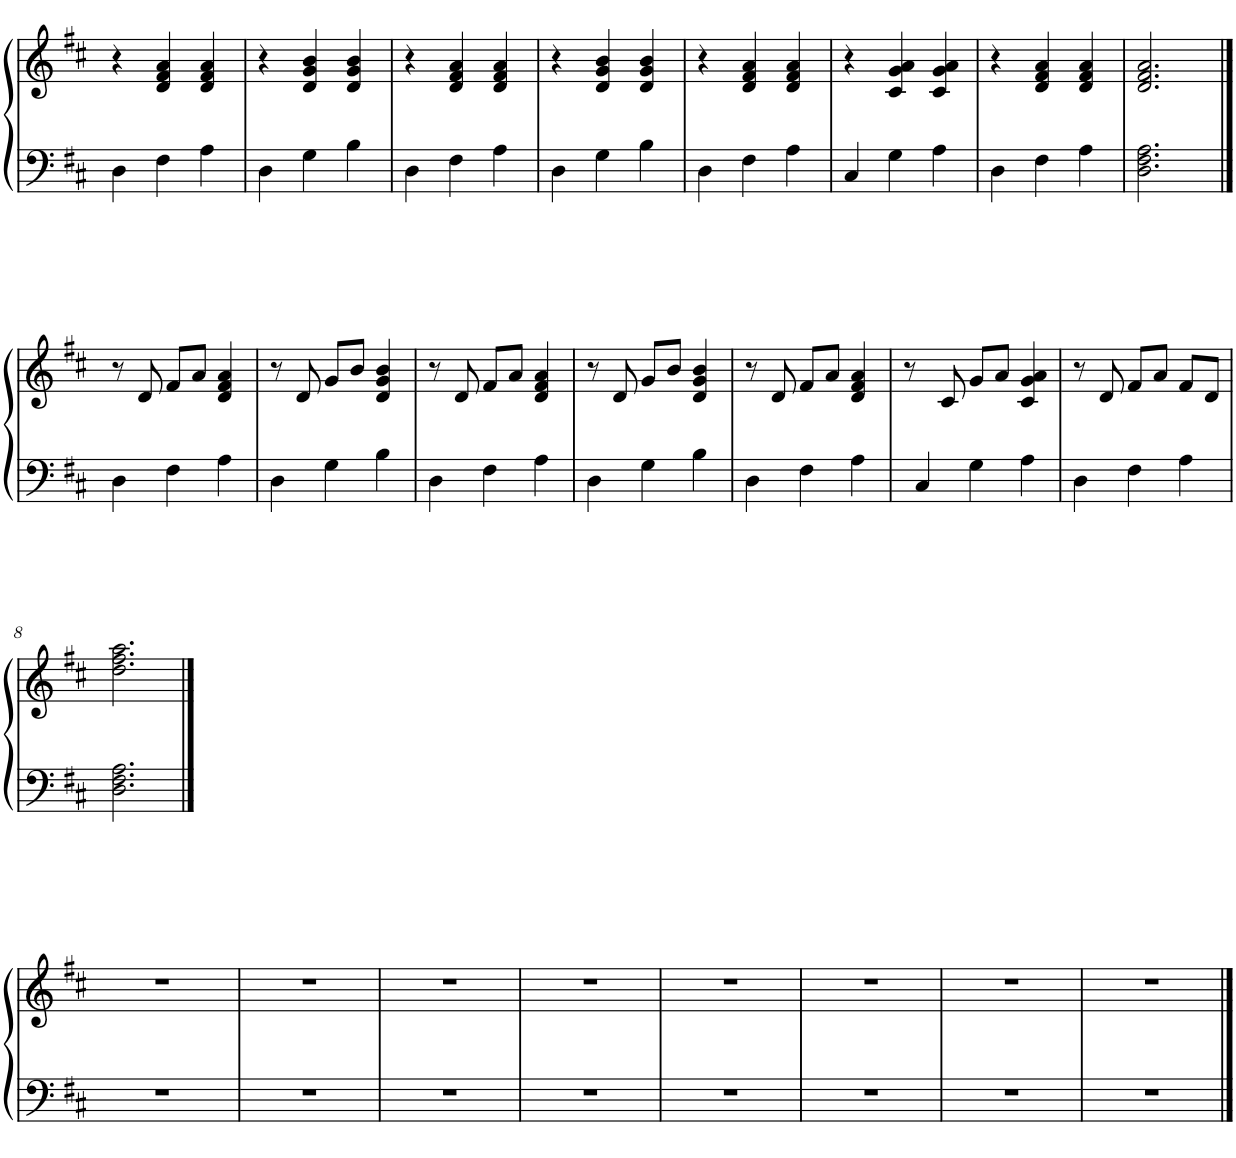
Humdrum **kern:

**kern	**kern
*part1	*part1
*staff2	*staff1
*I"Piano	*
*I'Pno.	*
!!LO:PB:g=z
*clefF4	*clefG2
*k[f#c#]	*k[f#c#]
*M3/4	*M3/4
=1	=1
4D\	4r
4F#\	4d/ 4f#/ 4a/
4A\	4d/ 4f#/ 4a/
=2	=2
4D\	4r
4G\	4d/ 4g/ 4b/
4B\	4d/ 4g/ 4b/
=3	=3
4D\	4r
4F#\	4d/ 4f#/ 4a/
4A\	4d/ 4f#/ 4a/
=4	=4
4D\	4r
4G\	4d/ 4g/ 4b/
4B\	4d/ 4g/ 4b/
=5	=5
4D\	4r
4F#\	4d/ 4f#/ 4a/
4A\	4d/ 4f#/ 4a/
=6	=6
4C#/	4r
4G\	4c#/ 4g/ 4a/
4A\	4c#/ 4g/ 4a/
=7	=7
4D\	4r
4F#\	4d/ 4f#/ 4a/
4A\	4d/ 4f#/ 4a/
=8	=8
2.D\ 2.F#\ 2.A\	2.d/ 2.f#/ 2.a/
!!LO:LB:g=z
==1	==1
4D\	8r
.	8d/
4F#\	8f#/L
.	8a/J
4A\	4d/ 4f#/ 4a/
=2	=2
4D\	8r
.	8d/
4G\	8g/L
.	8b/J
4B\	4d/ 4g/ 4b/
=3	=3
4D\	8r
.	8d/
4F#\	8f#/L
.	8a/J
4A\	4d/ 4f#/ 4a/
=4	=4
4D\	8r
.	8d/
4G\	8g/L
.	8b/J
4B\	4d/ 4g/ 4b/
=5	=5
4D\	8r
.	8d/
4F#\	8f#/L
.	8a/J
4A\	4d/ 4f#/ 4a/
=6	=6
4C#/	8r
.	8c#/
4G\	8g/L
.	8a/J
4A\	4c#/ 4g/ 4a/
=7	=7
4D\	8r
.	8d/
4F#\	8f#/L
.	8a/J
4A\	8f#/L
.	8d/J
!!LO:LB:g=z
=8	=8
2.D\ 2.F#\ 2.A\	2.dd\ 2.ff#\ 2.aa\
!!LO:LB:g=z
==1	==1
2.r	2.r
=2	=2
2.r	2.r
=3	=3
2.r	2.r
=4	=4
2.r	2.r
=5	=5
2.r	2.r
=6	=6
2.r	2.r
=7	=7
2.r	2.r
=8	=8
2.r	2.r
==	==
*-	*-
